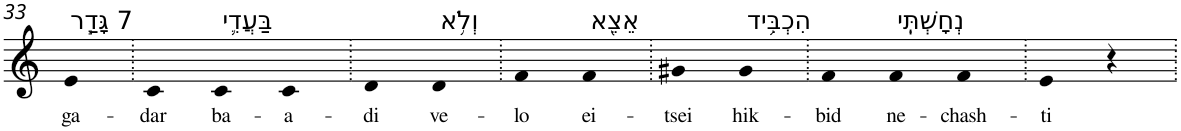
**kern	**text
*part1	*part1
*staff1	*staff1
*I"Piano	*
*I'Pno	*
!!LO:PB:g=z
*clefG2	*
*k[]	*
=33	=33
!LO:TX:a:t=7 גָּדַ֧ר	!
!	!LO:LY:b
4e	ga-
=34.	=34.
!	!LO:LY:b
4c	-dar
!LO:TX:a:t=בַּעֲדִ֛י	!
!	!LO:LY:b
4c	ba-
!	!LO:LY:b
4c	-a-
=35.	=35.
!	!LO:LY:b
4d	-di
!LO:TX:a:t=וְלֹ֥א	!
!	!LO:LY:b
4d	ve-
=36.	=36.
!	!LO:LY:b
4f	-lo
!LO:TX:a:t=אֵצֵ֖א	!
!	!LO:LY:b
4f	ei-
=37.	=37.
!	!LO:LY:b
4g#X	-tsei
!LO:TX:a:t=הִכְבִּ֥יד	!
!	!LO:LY:b
4g#	hik-
=38.	=38.
!	!LO:LY:b
4f	-bid
!LO:TX:a:t=נְחָשְׁתִּֽי	!
!	!LO:LY:b
4f	ne-
!	!LO:LY:b
4f	-chash-
=39.	=39.
!	!LO:LY:b
4e	-ti
4r	.
=.	=.
*-	*-
